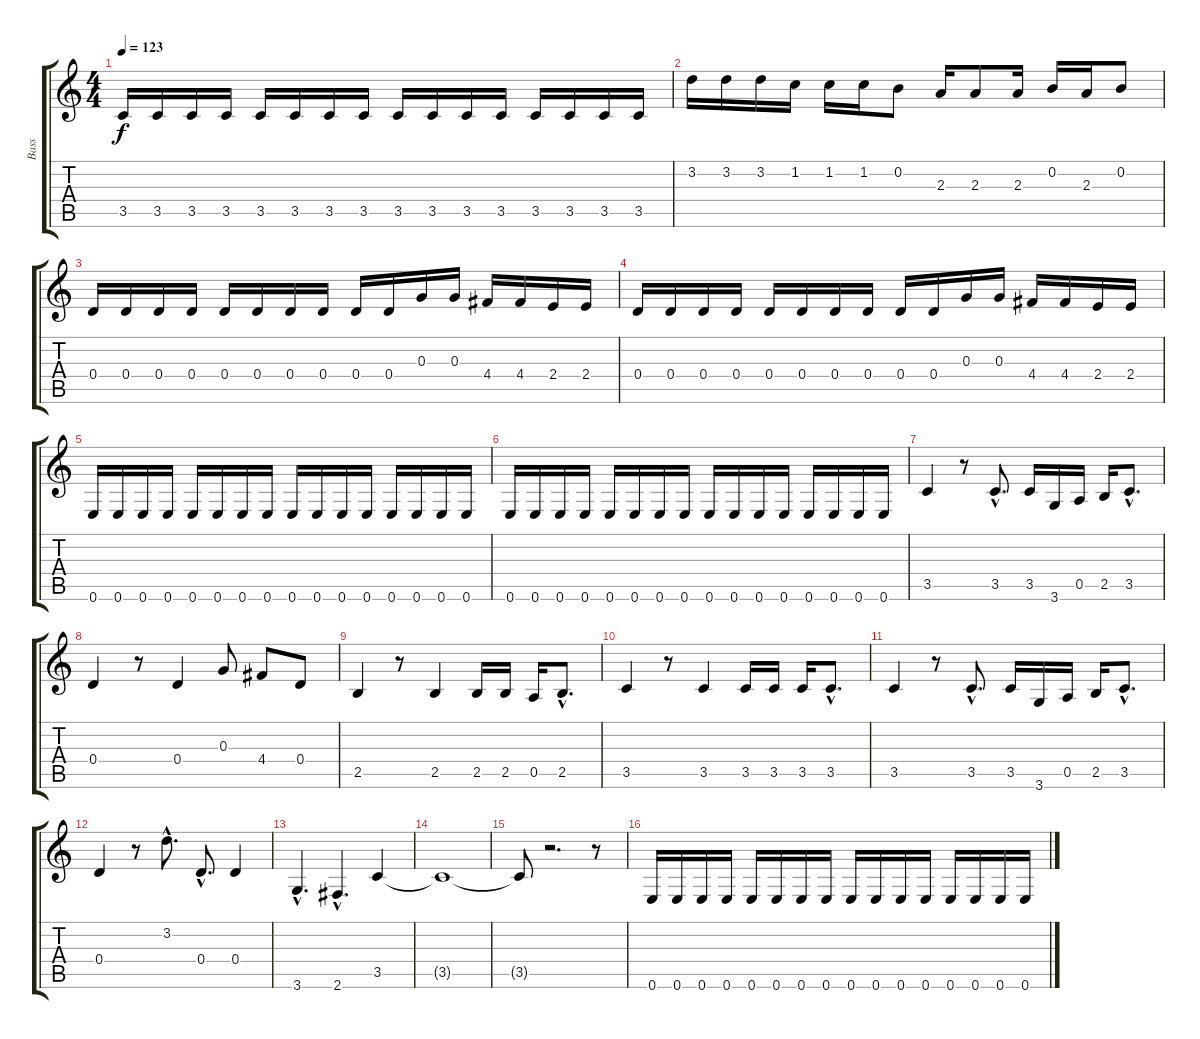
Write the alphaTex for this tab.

\track ("Bass" "Bass") {instrument fretlessbass}
\staff {score tabs}
\tuning (E4 B3 G3 D3 A2 E2) {hide}
\ts (4 4)
\tempo 123
\clef g2
\ks c
3.5.16{dy f} 3.5.16 3.5.16 3.5.16 3.5.16 3.5.16 3.5.16 3.5.16 3.5.16 3.5.16 3.5.16 3.5.16 3.5.16 3.5.16 3.5.16 3.5.16 |
3.2.16 3.2.16 3.2.16 1.2.16 1.2.16 1.2.16 0.2.8 2.3.16 2.3.8 2.3.16 0.2.16 2.3.16 0.2.8 |
0.4.16 0.4.16 0.4.16 0.4.16 0.4.16 0.4.16 0.4.16 0.4.16 0.4.16 0.4.16 0.3.16 0.3.16 4.4.16 4.4.16 2.4.16 2.4.16 |
0.4.16 0.4.16 0.4.16 0.4.16 0.4.16 0.4.16 0.4.16 0.4.16 0.4.16 0.4.16 0.3.16 0.3.16 4.4.16 4.4.16 2.4.16 2.4.16 |
0.6.16 0.6.16 0.6.16 0.6.16 0.6.16 0.6.16 0.6.16 0.6.16 0.6.16 0.6.16 0.6.16 0.6.16 0.6.16 0.6.16 0.6.16 0.6.16 |
0.6.16 0.6.16 0.6.16 0.6.16 0.6.16 0.6.16 0.6.16 0.6.16 0.6.16 0.6.16 0.6.16 0.6.16 0.6.16 0.6.16 0.6.16 0.6.16 |
3.5.4 r.8 3.5{hac}.8{d} 3.5.16 3.6.16 0.5.16 2.5.16 3.5{hac}.8{d} |
0.4.4 r.8 0.4.4 0.3.8 4.4.8 0.4.8 |
2.5.4 r.8 2.5.4 2.5.16 2.5.16 0.5.16 2.5{hac}.8{d} |
3.5.4 r.8 3.5.4 3.5.16 3.5.16 3.5.16 3.5{hac}.8{d} |
3.5.4 r.8 3.5{hac}.8{d} 3.5.16 3.6.16 0.5.16 2.5.16 3.5{hac}.8{d} |
0.4.4 r.8 3.2{hac}.8{d} 0.4{hac}.8{d} 0.4.4 |
3.6{hac}.4{d} 2.6{hac}.4{d} 3.5.4 |
3.5{t}.1 |
3.5{t}.8 r.2{d} r.8 |
0.6.16 0.6.16 0.6.16 0.6.16 0.6.16 0.6.16 0.6.16 0.6.16 0.6.16 0.6.16 0.6.16 0.6.16 0.6.16 0.6.16 0.6.16 0.6.16
